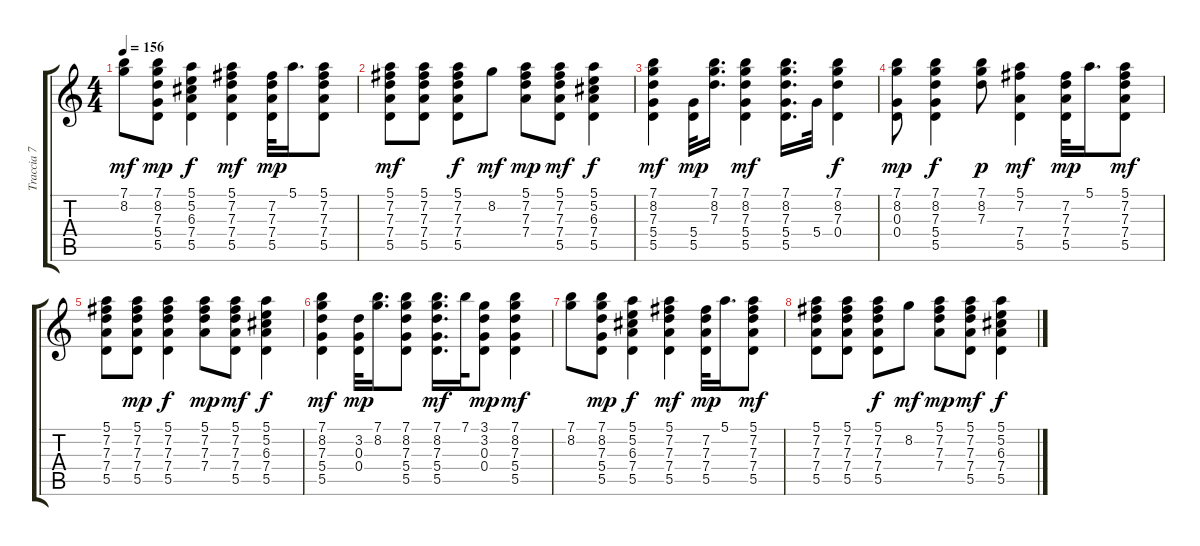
\track ("Traccia 7" "Traccia 7") {instrument acousticguitarsteel}
\staff {score tabs}
\tuning (E4 B3 G3 D3 A2 E2) {hide}
\ts (4 4)
\tempo 156
\clef g2
\ks c
(7.1 8.2).8{dy mf} (7.1 8.2 7.3 5.4 5.5).8{dy mp} (5.1 5.2 6.3 7.4 5.5).4{dy f} (5.1 7.2 7.3 7.4 5.5).4{dy mf} (7.2 7.3 7.4 5.5).32{dy mp} 5.1.16{d} (5.1 7.2 7.3 7.4 5.5).8 |
(5.1 7.2 7.3 7.4 5.5).8{dy mf} (5.1 7.2 7.3 7.4 5.5).8 (5.1 7.2 7.3 7.4 5.5).8{dy f} 8.2.8{dy mf} (5.1 7.2 7.3 7.4).8{dy mp} (5.1 7.2 7.3 7.4 5.5).8{dy mf} (5.1 5.2 6.3 7.4 5.5).4{dy f} |
(7.1 8.2 7.3 5.4 5.5).4{dy mf} (5.4 5.5).32{dy mp} (7.1 8.2 7.3).16{d} (7.1 8.2 7.3 5.4 5.5).4{dy mf} (7.1 8.2 7.3 5.4 5.5).16{d} 5.4.32 (7.1 8.2 7.3 0.4).4{dy f} |
(7.1 8.2 0.3 0.4).8{dy mp} (7.1 8.2 7.3 5.4 5.5).4{dy f} (7.1 8.2 7.3).8{dy p} (5.1 7.2 7.4 5.5).4{dy mf} (7.2 7.3 7.4 5.5).32{dy mp} 5.1.16{d} (5.1 7.2 7.3 7.4 5.5).8{dy mf} |
(5.1 7.2 7.3 7.4 5.5).8 (5.1 7.2 7.3 7.4 5.5).8{dy mp} (5.1 7.2 7.3 7.4 5.5).4{dy f} (5.1 7.2 7.3 7.4).8{dy mp} (5.1 7.2 7.3 7.4 5.5).8{dy mf} (5.1 5.2 6.3 7.4 5.5).4{dy f} |
(7.1 8.2 7.3 5.4 5.5).4{dy mf} (3.2 0.3 0.4).32{dy mp} (7.1 8.2).16{d} (7.1 8.2 7.3 5.4 5.5).8 (7.1 8.2 7.3 5.4 5.5).16{d dy mf} 7.1.32 (3.1 3.2 0.3 0.4).8{dy mp} (7.1 8.2 7.3 5.4 5.5).4{dy mf} |
(7.1 8.2).8 (7.1 8.2 7.3 5.4 5.5).8{dy mp} (5.1 5.2 6.3 7.4 5.5).4{dy f} (5.1 7.2 7.3 7.4 5.5).4{dy mf} (7.2 7.3 7.4 5.5).32{dy mp} 5.1.16{d} (5.1 7.2 7.3 7.4 5.5).8{dy mf} |
(5.1 7.2 7.3 7.4 5.5).8 (5.1 7.2 7.3 7.4 5.5).8 (5.1 7.2 7.3 7.4 5.5).8{dy f} 8.2.8{dy mf} (5.1 7.2 7.3 7.4).8{dy mp} (5.1 7.2 7.3 7.4 5.5).8{dy mf} (5.1 5.2 6.3 7.4 5.5).4{dy f}
